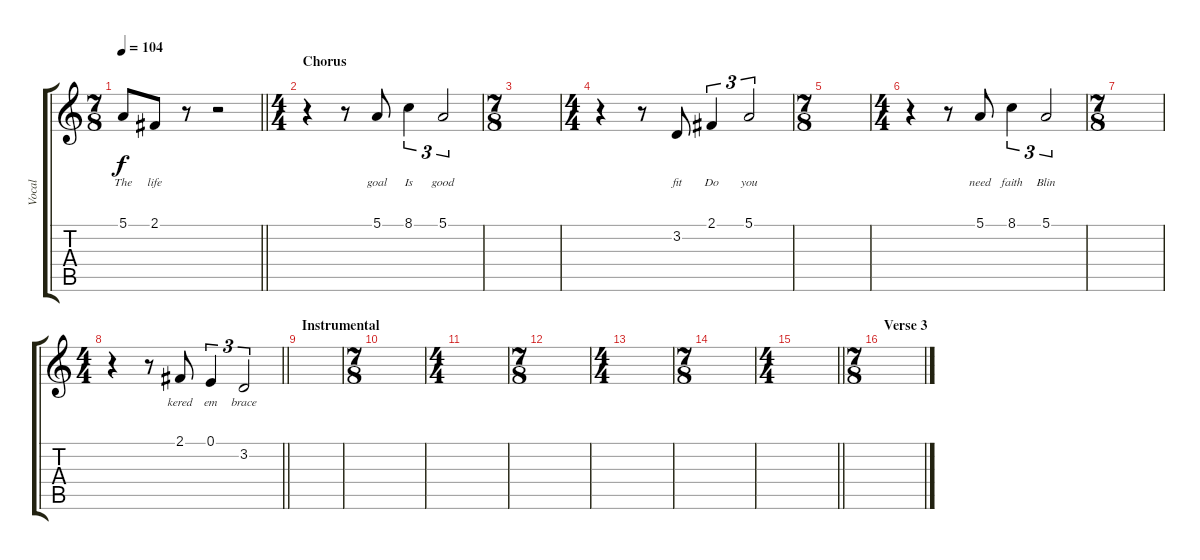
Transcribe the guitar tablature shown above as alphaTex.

\track ("Vocal" "Vocal") {instrument acousticgrandpiano}
\staff {score tabs}
\tuning (E4 B3 G3 D3 A2 E2) {hide}
\ts (7 8)
\tempo 104
\clef g2
\barLineRight lightlight
\ks c
5.1{t}.8{lyrics (0 "The") lyrics (1 "") lyrics (2 "") lyrics (3 "") lyrics (4 "") dy f} 2.1.8{lyrics (0 "life") lyrics (1 "") lyrics (2 "") lyrics (3 "") lyrics (4 "")} r.8 r.2 |
\ts (4 4)
\section ("" "Chorus")
r.4 r.8 5.1.8{lyrics (0 "goal") lyrics (1 "") lyrics (2 "") lyrics (3 "") lyrics (4 "")} 8.1.4{tu (3 2) lyrics (0 "Is") lyrics (1 "") lyrics (2 "") lyrics (3 "") lyrics (4 "")} 5.1.2{tu (3 2) lyrics (0 "good") lyrics (1 "") lyrics (2 "") lyrics (3 "") lyrics (4 "")} |
\ts (7 8)
|
\ts (4 4)
r.4 r.8 3.2.8{lyrics (0 "fit") lyrics (1 "") lyrics (2 "") lyrics (3 "") lyrics (4 "")} 2.1.4{tu (3 2) lyrics (0 "Do") lyrics (1 "") lyrics (2 "") lyrics (3 "") lyrics (4 "")} 5.1.2{tu (3 2) lyrics (0 "you") lyrics (1 "") lyrics (2 "") lyrics (3 "") lyrics (4 "")} |
\ts (7 8)
|
\ts (4 4)
r.4 r.8 5.1.8{lyrics (0 "need") lyrics (1 "") lyrics (2 "") lyrics (3 "") lyrics (4 "")} 8.1.4{tu (3 2) lyrics (0 "faith") lyrics (1 "") lyrics (2 "") lyrics (3 "") lyrics (4 "")} 5.1.2{tu (3 2) lyrics (0 "Blin") lyrics (1 "") lyrics (2 "") lyrics (3 "") lyrics (4 "")} |
\ts (7 8)
|
\ts (4 4)
\barLineRight lightlight
r.4 r.8 2.1.8{lyrics (0 "kered") lyrics (1 "") lyrics (2 "") lyrics (3 "") lyrics (4 "")} 0.1.4{tu (3 2) lyrics (0 "em") lyrics (1 "") lyrics (2 "") lyrics (3 "") lyrics (4 "")} 3.2.2{tu (3 2) lyrics (0 "brace") lyrics (1 "") lyrics (2 "") lyrics (3 "") lyrics (4 "")} |
\section ("" "Instrumental")
|
\ts (7 8)
|
\ts (4 4)
|
\ts (7 8)
|
\ts (4 4)
|
\ts (7 8)
|
\ts (4 4)
\barLineRight lightlight
|
\ts (7 8)
\section ("" "Verse 3")
